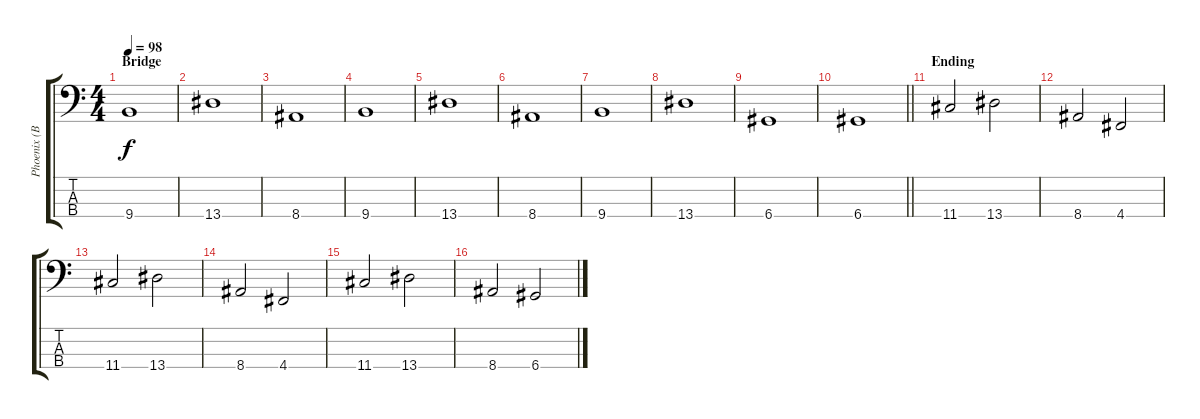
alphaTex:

\track ("Phoenix (Bass)" "Phoenix (B") {instrument electricbassfinger}
\staff {score tabs}
\tuning (G2 D2 A1 D1) {hide}
\ts (4 4)
\section ("" "Bridge")
\tempo 98
\clef f4
\ks c
9.4.1{dy f} |
13.4.1 |
8.4.1 |
9.4.1 |
13.4.1 |
8.4.1 |
9.4.1 |
13.4.1 |
6.4.1 |
\barLineRight lightlight
6.4.1 |
\section ("" "Ending")
11.4.2 13.4.2 |
8.4.2 4.4.2 |
11.4.2 13.4.2 |
8.4.2 4.4.2 |
11.4.2 13.4.2 |
8.4.2 6.4.2
